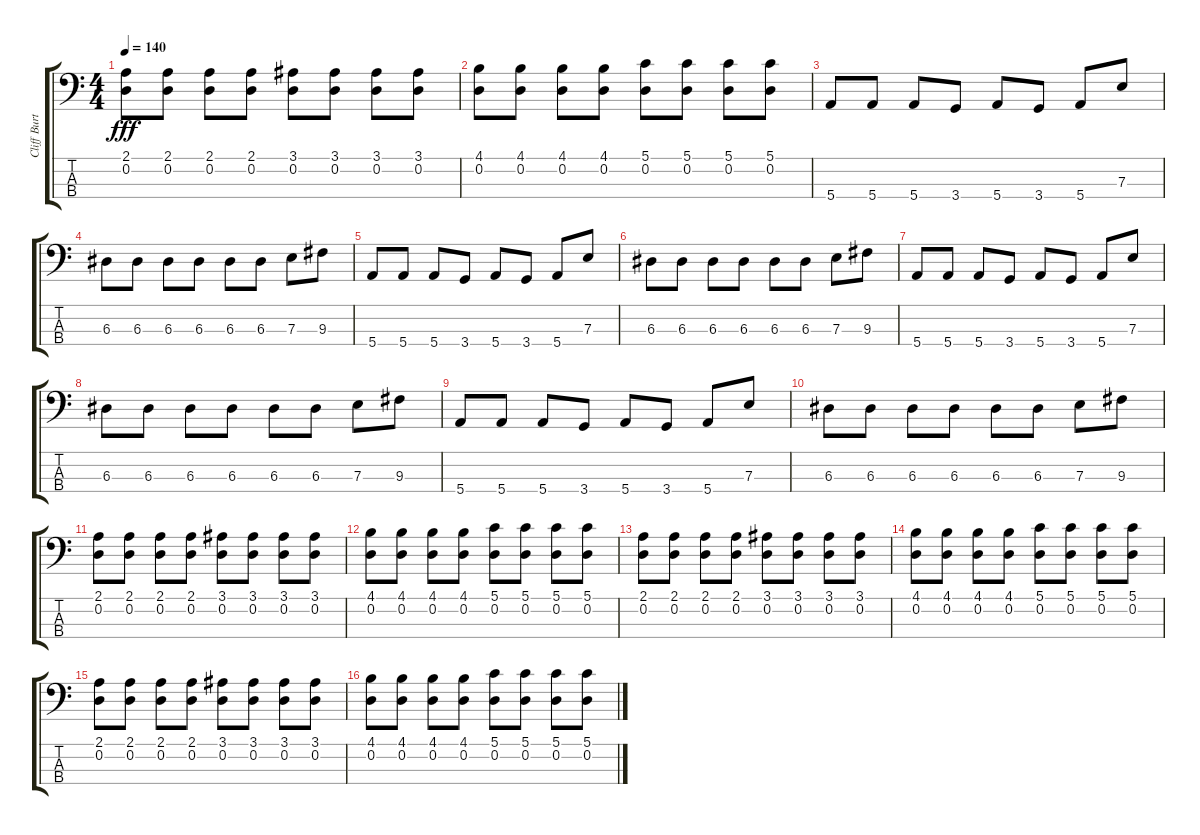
\track ("Cliff Burton (Bass)" "Cliff Burt") {instrument electricbasspick}
\staff {score tabs}
\tuning (G2 D2 A1 E1) {hide}
\ts (4 4)
\tempo 140
\clef f4
\ks c
(2.1 0.2).8{dy fff} (2.1 0.2).8 (2.1 0.2).8 (2.1 0.2).8 (3.1 0.2).8 (3.1 0.2).8 (3.1 0.2).8 (3.1 0.2).8 |
(4.1 0.2).8 (4.1 0.2).8 (4.1 0.2).8 (4.1 0.2).8 (5.1 0.2).8 (5.1 0.2).8 (5.1 0.2).8 (5.1 0.2).8 |
5.4.8 5.4.8 5.4.8 3.4.8 5.4.8 3.4.8 5.4.8 7.3.8 |
6.3.8 6.3.8 6.3.8 6.3.8 6.3.8 6.3.8 7.3.8 9.3.8 |
5.4.8 5.4.8 5.4.8 3.4.8 5.4.8 3.4.8 5.4.8 7.3.8 |
6.3.8 6.3.8 6.3.8 6.3.8 6.3.8 6.3.8 7.3.8 9.3.8 |
5.4.8 5.4.8 5.4.8 3.4.8 5.4.8 3.4.8 5.4.8 7.3.8 |
6.3.8 6.3.8 6.3.8 6.3.8 6.3.8 6.3.8 7.3.8 9.3.8 |
5.4.8 5.4.8 5.4.8 3.4.8 5.4.8 3.4.8 5.4.8 7.3.8 |
6.3.8 6.3.8 6.3.8 6.3.8 6.3.8 6.3.8 7.3.8 9.3.8 |
(2.1 0.2).8 (2.1 0.2).8 (2.1 0.2).8 (2.1 0.2).8 (3.1 0.2).8 (3.1 0.2).8 (3.1 0.2).8 (3.1 0.2).8 |
(4.1 0.2).8 (4.1 0.2).8 (4.1 0.2).8 (4.1 0.2).8 (5.1 0.2).8 (5.1 0.2).8 (5.1 0.2).8 (5.1 0.2).8 |
(2.1 0.2).8 (2.1 0.2).8 (2.1 0.2).8 (2.1 0.2).8 (3.1 0.2).8 (3.1 0.2).8 (3.1 0.2).8 (3.1 0.2).8 |
(4.1 0.2).8 (4.1 0.2).8 (4.1 0.2).8 (4.1 0.2).8 (5.1 0.2).8 (5.1 0.2).8 (5.1 0.2).8 (5.1 0.2).8 |
(2.1 0.2).8 (2.1 0.2).8 (2.1 0.2).8 (2.1 0.2).8 (3.1 0.2).8 (3.1 0.2).8 (3.1 0.2).8 (3.1 0.2).8 |
(4.1 0.2).8 (4.1 0.2).8 (4.1 0.2).8 (4.1 0.2).8 (5.1 0.2).8 (5.1 0.2).8 (5.1 0.2).8 (5.1 0.2).8
